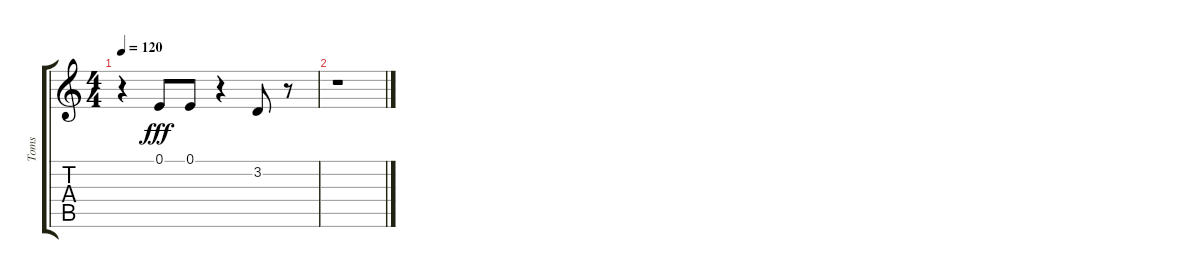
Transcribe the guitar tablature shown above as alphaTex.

\track ("Toms     " "Toms     ") {instrument melodictom}
\staff {score tabs}
\tuning (E4 B3 G3 D3 A2 E2) {hide}
\ts (4 4)
\tempo 120
\clef g2
\ks c
r.4{dy fff} 0.1.8 0.1.8 r.4 3.2.8 r.8 |
r.1
